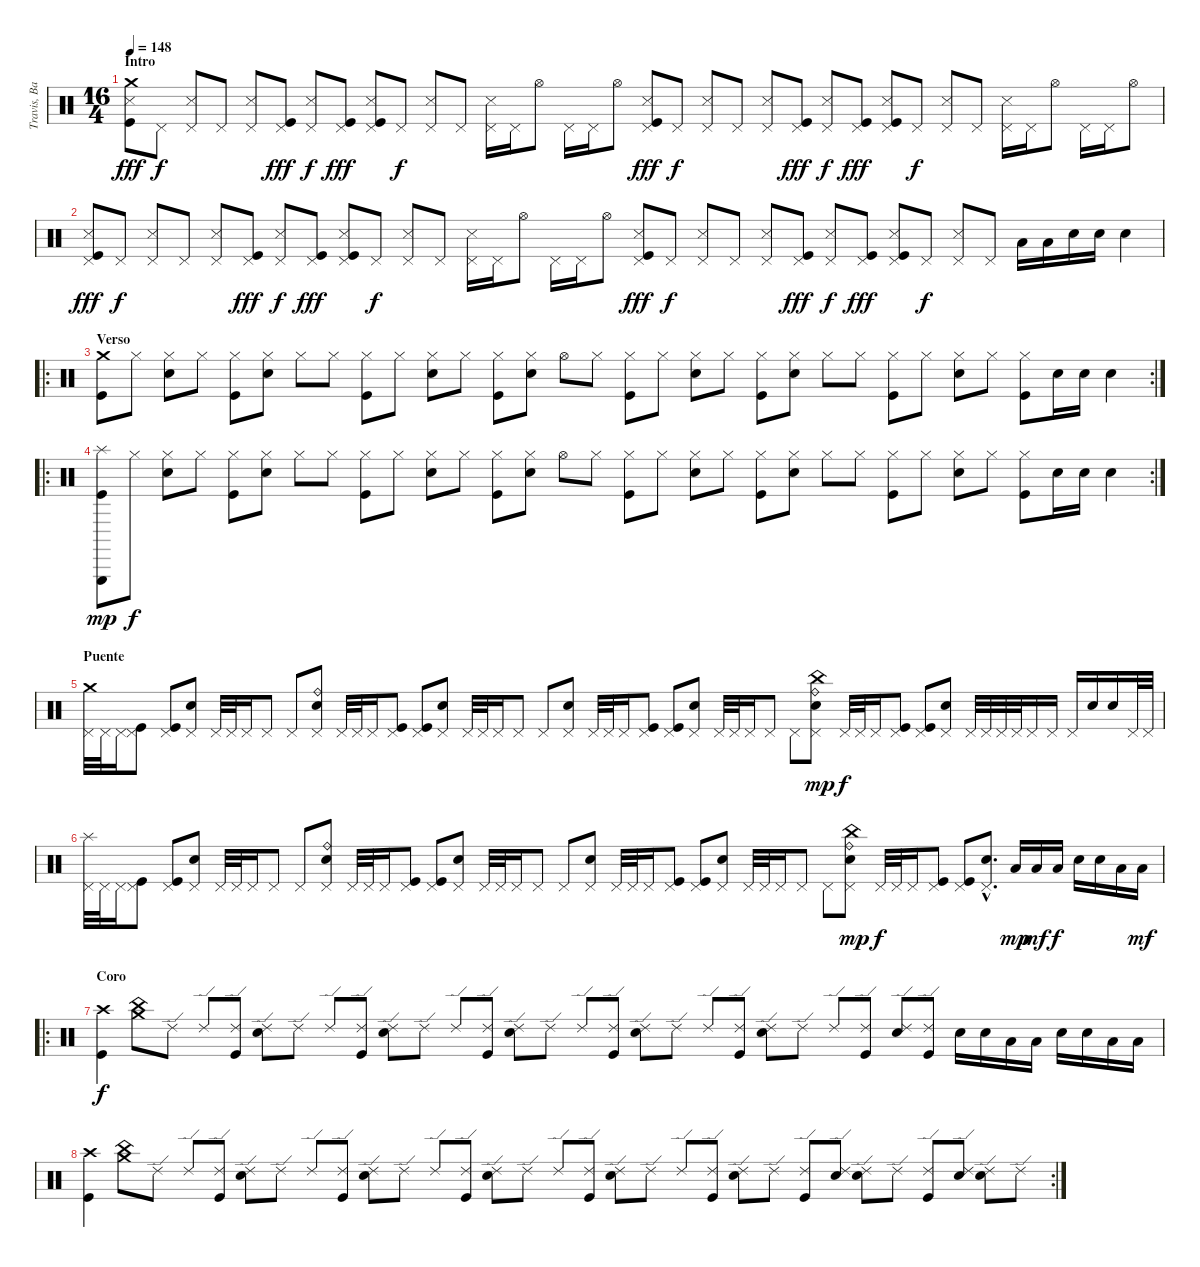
\track ("Travis, Batería" "Travis, Ba") {instrument percussion}
\staff {score}
\articulation defaults
\ts (16 4)
\section ("" "Intro")
\tempo 148
\clef neutral
\ks c
("Crash medium (hit)" "Snare (side stick) 3" "Kick (hit)").8{dy fff} "Pedal Hi-Hat (hit)".8{dy f} ("Pedal Hi-Hat (hit)" "Snare (side stick) 3").8 "Pedal Hi-Hat (hit)".8 ("Pedal Hi-Hat (hit)" "Snare (side stick) 3").8 ("Pedal Hi-Hat (hit)" "Kick (hit)").8{dy fff} ("Pedal Hi-Hat (hit)" "Snare (side stick) 3").8{dy f} ("Pedal Hi-Hat (hit)" "Kick (hit)").8{dy fff} ("Pedal Hi-Hat (hit)" "Snare (side stick) 3" "Kick (hit)").8 "Pedal Hi-Hat (hit)".8{dy f} ("Pedal Hi-Hat (hit)" "Snare (side stick) 3").8 "Pedal Hi-Hat (hit)".8 ("Pedal Hi-Hat (hit)" "Snare (side stick) 3").16 "Pedal Hi-Hat (hit)".16 "Hi-Hat (open)".8 "Pedal Hi-Hat (hit)".16 "Pedal Hi-Hat (hit)".16 "Hi-Hat (open)".8 ("Pedal Hi-Hat (hit)" "Snare (side stick) 3" "Kick (hit)").8{dy fff} "Pedal Hi-Hat (hit)".8{dy f} ("Pedal Hi-Hat (hit)" "Snare (side stick) 3").8 "Pedal Hi-Hat (hit)".8 ("Pedal Hi-Hat (hit)" "Snare (side stick) 3").8 ("Pedal Hi-Hat (hit)" "Kick (hit)").8{dy fff} ("Pedal Hi-Hat (hit)" "Snare (side stick) 3").8{dy f} ("Pedal Hi-Hat (hit)" "Kick (hit)").8{dy fff} ("Pedal Hi-Hat (hit)" "Snare (side stick) 3" "Kick (hit)").8 "Pedal Hi-Hat (hit)".8{dy f} ("Pedal Hi-Hat (hit)" "Snare (side stick) 3").8 "Pedal Hi-Hat (hit)".8 ("Pedal Hi-Hat (hit)" "Snare (side stick) 3").16 "Pedal Hi-Hat (hit)".16 "Hi-Hat (open)".8 "Pedal Hi-Hat (hit)".16 "Pedal Hi-Hat (hit)".16 "Hi-Hat (open)".8 |
("Pedal Hi-Hat (hit)" "Snare (side stick) 3" "Kick (hit)").8{dy fff} "Pedal Hi-Hat (hit)".8{dy f} ("Pedal Hi-Hat (hit)" "Snare (side stick) 3").8 "Pedal Hi-Hat (hit)".8 ("Pedal Hi-Hat (hit)" "Snare (side stick) 3").8 ("Pedal Hi-Hat (hit)" "Kick (hit)").8{dy fff} ("Pedal Hi-Hat (hit)" "Snare (side stick) 3").8{dy f} ("Pedal Hi-Hat (hit)" "Kick (hit)").8{dy fff} ("Pedal Hi-Hat (hit)" "Snare (side stick) 3" "Kick (hit)").8 "Pedal Hi-Hat (hit)".8{dy f} ("Pedal Hi-Hat (hit)" "Snare (side stick) 3").8 "Pedal Hi-Hat (hit)".8 ("Pedal Hi-Hat (hit)" "Snare (side stick) 3").16 "Pedal Hi-Hat (hit)".16 "Hi-Hat (open)".8 "Pedal Hi-Hat (hit)".16 "Pedal Hi-Hat (hit)".16 "Hi-Hat (open)".8 ("Pedal Hi-Hat (hit)" "Snare (side stick) 3" "Kick (hit)").8{dy fff} "Pedal Hi-Hat (hit)".8{dy f} ("Pedal Hi-Hat (hit)" "Snare (side stick) 3").8 "Pedal Hi-Hat (hit)".8 ("Pedal Hi-Hat (hit)" "Snare (side stick) 3").8 ("Pedal Hi-Hat (hit)" "Kick (hit)").8{dy fff} ("Pedal Hi-Hat (hit)" "Snare (side stick) 3").8{dy f} ("Pedal Hi-Hat (hit)" "Kick (hit)").8{dy fff} ("Pedal Hi-Hat (hit)" "Snare (side stick) 3" "Kick (hit)").8 "Pedal Hi-Hat (hit)".8{dy f} ("Pedal Hi-Hat (hit)" "Snare (side stick) 3").8 "Pedal Hi-Hat (hit)".8 "Low Tom (hit)".16 "Low Tom (hit)".16 "Snare (hit) 2".16 "Snare (hit) 2".16 "Snare (hit) 2".4 |
\ro
\rc 2
\section ("" "Verso")
("Crash medium (hit)" "Kick (hit)").8 "Hi-Hat (closed)".8 ("Hi-Hat (closed)" "Snare (hit) 2").8 "Hi-Hat (closed)".8 ("Hi-Hat (closed)" "Kick (hit)").8 ("Hi-Hat (closed)" "Snare (hit) 2").8 "Hi-Hat (closed)".8 "Hi-Hat (closed)".8 ("Hi-Hat (closed)" "Kick (hit)").8 "Hi-Hat (closed)".8 ("Hi-Hat (closed)" "Snare (hit) 2").8 "Hi-Hat (closed)".8 ("Hi-Hat (closed)" "Kick (hit)").8 ("Hi-Hat (closed)" "Snare (hit) 2").8 "Hi-Hat (open)".8 "Hi-Hat (closed)".8 ("Hi-Hat (closed)" "Kick (hit)").8 "Hi-Hat (closed)".8 ("Hi-Hat (closed)" "Snare (hit) 2").8 "Hi-Hat (closed)".8 ("Hi-Hat (closed)" "Kick (hit)").8 ("Hi-Hat (closed)" "Snare (hit) 2").8 "Hi-Hat (closed)".8 "Hi-Hat (closed)".8 ("Hi-Hat (closed)" "Kick (hit)").8 "Hi-Hat (closed)".8 ("Hi-Hat (closed)" "Snare (hit) 2").8 "Hi-Hat (closed)".8 ("Hi-Hat (closed)" "Kick (hit)").8 "Snare (hit) 2".16 "Snare (hit) 2".16 "Snare (hit) 2".4 |
\ro
\rc 2
("Triangle (hit)" "Splash (hit)" "Kick (hit)").8{dy mp} "Hi-Hat (closed)".8{dy f} ("Hi-Hat (closed)" "Snare (hit) 2").8 "Hi-Hat (closed)".8 ("Hi-Hat (closed)" "Kick (hit)").8 ("Hi-Hat (closed)" "Snare (hit) 2").8 "Hi-Hat (closed)".8 "Hi-Hat (closed)".8 ("Hi-Hat (closed)" "Kick (hit)").8 "Hi-Hat (closed)".8 ("Hi-Hat (closed)" "Snare (hit) 2").8 "Hi-Hat (closed)".8 ("Hi-Hat (closed)" "Kick (hit)").8 ("Hi-Hat (closed)" "Snare (hit) 2").8 "Hi-Hat (open)".8 "Hi-Hat (closed)".8 ("Hi-Hat (closed)" "Kick (hit)").8 "Hi-Hat (closed)".8 ("Hi-Hat (closed)" "Snare (hit) 2").8 "Hi-Hat (closed)".8 ("Hi-Hat (closed)" "Kick (hit)").8 ("Hi-Hat (closed)" "Snare (hit) 2").8 "Hi-Hat (closed)".8 "Hi-Hat (closed)".8 ("Hi-Hat (closed)" "Kick (hit)").8 "Hi-Hat (closed)".8 ("Hi-Hat (closed)" "Snare (hit) 2").8 "Hi-Hat (closed)".8 ("Hi-Hat (closed)" "Kick (hit)").8 "Snare (hit) 2".16 "Snare (hit) 2".16 "Snare (hit) 2".4 |
\section ("" "Puente")
("Pedal Hi-Hat (hit)" "Crash medium (hit)").32 "Pedal Hi-Hat (hit)".32 "Pedal Hi-Hat (hit)".16 ("Pedal Hi-Hat (hit)" "Kick (hit)").8 ("Pedal Hi-Hat (hit)" "Kick (hit)").8 ("Pedal Hi-Hat (hit)" "Snare (hit) 2").8 "Pedal Hi-Hat (hit)".32 "Pedal Hi-Hat (hit)".32 "Pedal Hi-Hat (hit)".16 "Pedal Hi-Hat (hit)".8 "Pedal Hi-Hat (hit)".8 ("Pedal Hi-Hat (hit)" "Snare (hit) 2" "Ride (bell)").8 "Pedal Hi-Hat (hit)".32 "Pedal Hi-Hat (hit)".32 "Pedal Hi-Hat (hit)".16 ("Pedal Hi-Hat (hit)" "Kick (hit)").8 ("Pedal Hi-Hat (hit)" "Kick (hit)").8 ("Pedal Hi-Hat (hit)" "Snare (hit) 2").8 "Pedal Hi-Hat (hit)".32 "Pedal Hi-Hat (hit)".32 "Pedal Hi-Hat (hit)".16 "Pedal Hi-Hat (hit)".8 "Pedal Hi-Hat (hit)".8 ("Pedal Hi-Hat (hit)" "Snare (hit) 2").8 "Pedal Hi-Hat (hit)".32 "Pedal Hi-Hat (hit)".32 "Pedal Hi-Hat (hit)".16 ("Pedal Hi-Hat (hit)" "Kick (hit)").8 ("Pedal Hi-Hat (hit)" "Kick (hit)").8 ("Pedal Hi-Hat (hit)" "Snare (hit) 2").8 "Pedal Hi-Hat (hit)".32 "Pedal Hi-Hat (hit)".32 "Pedal Hi-Hat (hit)".16 "Pedal Hi-Hat (hit)".8 "Pedal Hi-Hat (hit)".8 ("Pedal Hi-Hat (hit)" "Snare (hit) 2" "China (hit)" "Ride (bell)").8{dy mp} "Pedal Hi-Hat (hit)".32{dy f} "Pedal Hi-Hat (hit)".32 "Pedal Hi-Hat (hit)".16 ("Pedal Hi-Hat (hit)" "Kick (hit)").8 ("Pedal Hi-Hat (hit)" "Kick (hit)").8 ("Pedal Hi-Hat (hit)" "Snare (hit) 2").8 "Pedal Hi-Hat (hit)".32 "Pedal Hi-Hat (hit)".32 "Pedal Hi-Hat (hit)".32 "Pedal Hi-Hat (hit)".32 "Pedal Hi-Hat (hit)".16 "Pedal Hi-Hat (hit)".16 "Pedal Hi-Hat (hit)".16 "Snare (hit) 2".16 "Snare (hit) 2".16 "Pedal Hi-Hat (hit)".32 "Pedal Hi-Hat (hit)".32 |
("Pedal Hi-Hat (hit)" "Splash (hit)").32 "Pedal Hi-Hat (hit)".32 "Pedal Hi-Hat (hit)".16 ("Pedal Hi-Hat (hit)" "Kick (hit)").8 ("Pedal Hi-Hat (hit)" "Kick (hit)").8 ("Pedal Hi-Hat (hit)" "Snare (hit) 2").8 "Pedal Hi-Hat (hit)".32 "Pedal Hi-Hat (hit)".32 "Pedal Hi-Hat (hit)".16 "Pedal Hi-Hat (hit)".8 "Pedal Hi-Hat (hit)".8 ("Pedal Hi-Hat (hit)" "Snare (hit) 2" "Ride (bell)").8 "Pedal Hi-Hat (hit)".32 "Pedal Hi-Hat (hit)".32 "Pedal Hi-Hat (hit)".16 ("Pedal Hi-Hat (hit)" "Kick (hit)").8 ("Pedal Hi-Hat (hit)" "Kick (hit)").8 ("Pedal Hi-Hat (hit)" "Snare (hit) 2").8 "Pedal Hi-Hat (hit)".32 "Pedal Hi-Hat (hit)".32 "Pedal Hi-Hat (hit)".16 "Pedal Hi-Hat (hit)".8 "Pedal Hi-Hat (hit)".8 ("Pedal Hi-Hat (hit)" "Snare (hit) 2").8 "Pedal Hi-Hat (hit)".32 "Pedal Hi-Hat (hit)".32 "Pedal Hi-Hat (hit)".16 ("Pedal Hi-Hat (hit)" "Kick (hit)").8 ("Pedal Hi-Hat (hit)" "Kick (hit)").8 ("Pedal Hi-Hat (hit)" "Snare (hit) 2").8 "Pedal Hi-Hat (hit)".32 "Pedal Hi-Hat (hit)".32 "Pedal Hi-Hat (hit)".16 "Pedal Hi-Hat (hit)".8 "Pedal Hi-Hat (hit)".8 ("Pedal Hi-Hat (hit)" "Snare (hit) 2" "China (hit)" "Ride (bell)").8{dy mp} "Pedal Hi-Hat (hit)".32{dy f} "Pedal Hi-Hat (hit)".32 "Pedal Hi-Hat (hit)".16 ("Pedal Hi-Hat (hit)" "Kick (hit)").8 ("Pedal Hi-Hat (hit)" "Kick (hit)").8 ("Pedal Hi-Hat (hit)"{hac} "Snare (hit) 2"{hac}).8{d} "Low Tom (hit)".16{dy mp} "Low Tom (hit)".16{dy mf} "Low Tom (hit)".16{dy f} "Snare (hit) 2".16 "Snare (hit) 2".16 "Low Tom (hit)".16 "Low Tom (hit)".16{dy mf} |
\ro
\section ("" "Coro")
("Crash high (hit)" "Kick (hit)").4{dy f} ("Crash medium (hit)" "China (hit)").8 "Ride (edge) 2".8 "Ride (edge) 2".8 ("Ride (edge) 2" "Kick (hit)").8 ("Ride (edge) 2" "Snare (hit) 2").8 "Ride (edge) 2".8 "Ride (edge) 2".8 ("Ride (edge) 2" "Kick (hit)").8 ("Ride (edge) 2" "Snare (hit) 2").8 "Ride (edge) 2".8 "Ride (edge) 2".8 ("Ride (edge) 2" "Kick (hit)").8 ("Ride (edge) 2" "Snare (hit) 2").8 "Ride (edge) 2".8 "Ride (edge) 2".8 ("Ride (edge) 2" "Kick (hit)").8 ("Ride (edge) 2" "Snare (hit) 2").8 "Ride (edge) 2".8 "Ride (edge) 2".8 ("Ride (edge) 2" "Kick (hit)").8 ("Ride (edge) 2" "Snare (hit) 2").8 "Ride (edge) 2".8 "Ride (edge) 2".8 ("Ride (edge) 2" "Kick (hit)").8 ("Ride (edge) 2" "Snare (hit) 2").8 ("Ride (edge) 2" "Kick (hit)").8 "Snare (hit) 2".16 "Snare (hit) 2".16 "Low Tom (hit)".16 "Low Tom (hit)".16 "Snare (hit) 2".16 "Snare (hit) 2".16 "Low Tom (hit)".16 "Low Tom (hit)".16 |
\rc 2
("Crash high (hit)" "Kick (hit)").4 ("Crash medium (hit)" "China (hit)").8 "Ride (edge) 2".8 "Ride (edge) 2".8 ("Ride (edge) 2" "Kick (hit)").8 ("Ride (edge) 2" "Snare (hit) 2").8 "Ride (edge) 2".8 "Ride (edge) 2".8 ("Ride (edge) 2" "Kick (hit)").8 ("Ride (edge) 2" "Snare (hit) 2").8 "Ride (edge) 2".8 "Ride (edge) 2".8 ("Ride (edge) 2" "Kick (hit)").8 ("Ride (edge) 2" "Snare (hit) 2").8 "Ride (edge) 2".8 "Ride (edge) 2".8 ("Ride (edge) 2" "Kick (hit)").8 ("Ride (edge) 2" "Snare (hit) 2").8 "Ride (edge) 2".8 "Ride (edge) 2".8 ("Ride (edge) 2" "Kick (hit)").8 ("Ride (edge) 2" "Snare (hit) 2").8 "Ride (edge) 2".8 ("Ride (edge) 2" "Kick (hit)").8 ("Ride (edge) 2" "Snare (hit) 2").8 ("Ride (edge) 2" "Snare (hit) 2").8 "Ride (edge) 2".8 ("Ride (edge) 2" "Kick (hit)").8 ("Ride (edge) 2" "Snare (hit) 2").8 ("Ride (edge) 2" "Snare (hit) 2").8 "Ride (edge) 2".8
